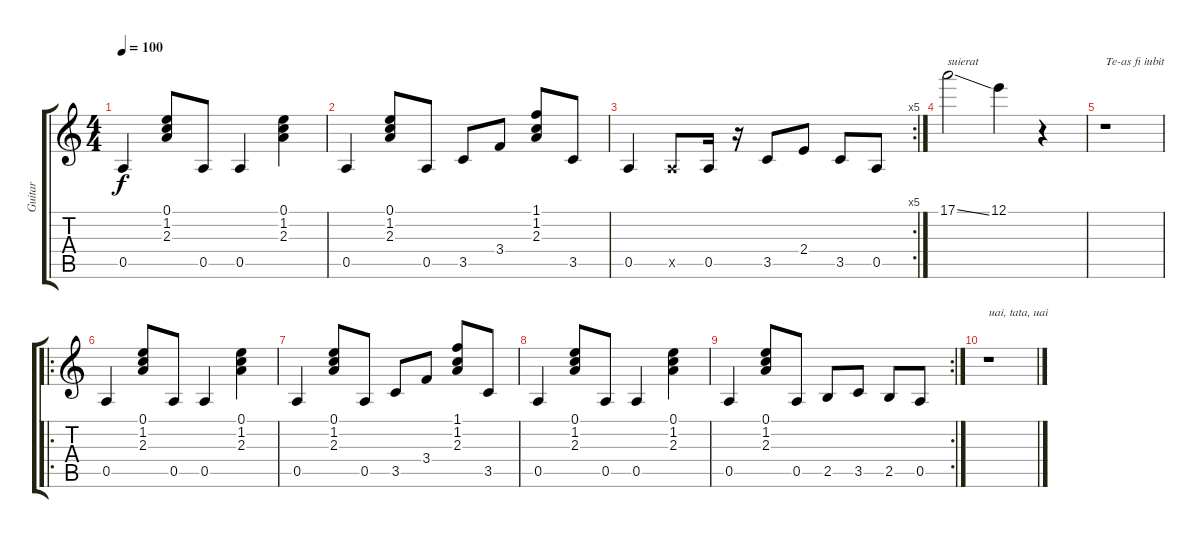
\track ("Guitar" "Guitar") {instrument acousticguitarsteel}
\staff {score tabs}
\tuning (E4 B3 G3 D3 A2 E2) {hide}
\ts (4 4)
\tempo 100
\clef g2
\ks c
0.5.4{dy f} (0.1 1.2 2.3).8 0.5.8 0.5.4 (0.1 1.2 2.3).4 |
0.5.4 (0.1 1.2 2.3).8 0.5.8 3.5.8 3.4.8 (1.1 1.2 2.3).8 3.5.8 |
\rc 5
0.5.4 0.5{x}.8 0.5.16 r.16 3.5.8 2.4.8 3.5.8 0.5.8 |
17.1{ss}.2{txt "suierat" instrument ocarina} 12.1.4 r.4 |
r.1{txt "Te-as fi iubit"} |
\ro
0.5.4{instrument acousticguitarsteel} (0.1 1.2 2.3).8 0.5.8 0.5.4 (0.1 1.2 2.3).4 |
0.5.4 (0.1 1.2 2.3).8 0.5.8 3.5.8 3.4.8 (1.1 1.2 2.3).8 3.5.8 |
0.5.4 (0.1 1.2 2.3).8 0.5.8 0.5.4 (0.1 1.2 2.3).4 |
\rc 2
0.5.4 (0.1 1.2 2.3).8 0.5.8 2.5.8 3.5.8 2.5.8 0.5.8 |
r.1{txt "uai, tata, uai"}
